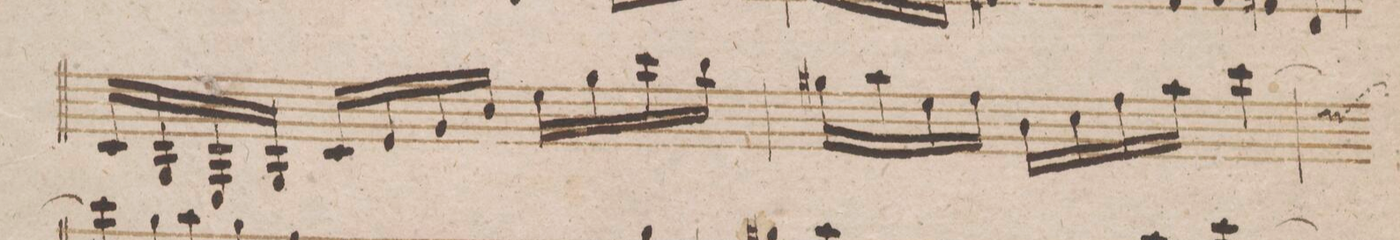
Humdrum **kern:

**kern	**dynam
*I"Clarinetto 1mo in B.	*
*clefG2	*
*k[b-e-]	*
*met(c)	*
*M3/4	*
16B-/LL	.
16F/	.
16D/	.
16F/JJ	.
16B-/LL	.
16d/	.
16f/	.
16b-/JJ	.
16dd\LL	.
16ff\	.
16bb-\	.
16aa\JJ	.
=112	=112
16ff#X\LL	.
16gg\	.
16dd\	.
16ee-\JJ	.
16a\LL	.
16b-\	.
16ee-\	.
16gg\JJ	.
[>4bb-\	.
*custos:ee	*
=113	=113
*-	*-
